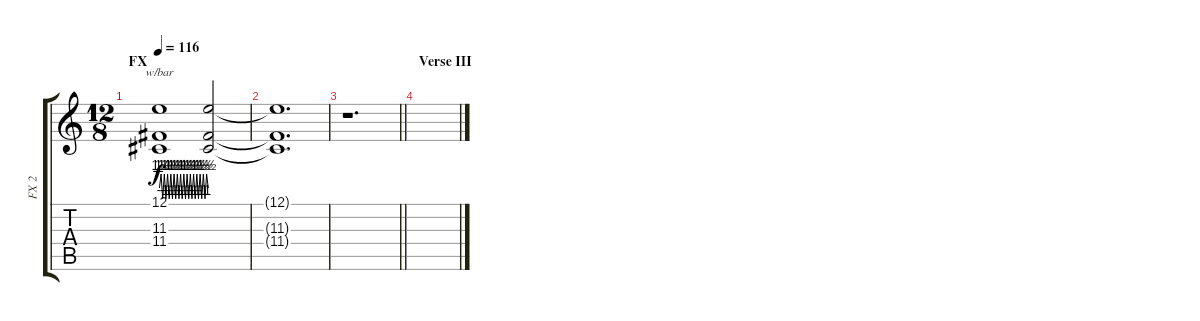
\track ("FX 2" "FX 2") {instrument lead2sawtooth}
\staff {score tabs}
\tuning (E4 B3 G3 D3 A2 E2) {hide}
\ts (12 8)
\section ("" "FX")
\tempo 116
\clef g2
\ks c
(12.1 11.3 11.4).1{tbe (custom default 0 0 2 6 4 -4 6 6 8 -4 10 6 12 -4 14 6 16 -4 18 6 20 -4 22 6 24 -4 26 6 28 -4 30 6 32 -4 34 6 36 -4 38 6 40 -4 42 6 44 -4 46 6 48 -4 50 6 52 -4 54 6 56 -4 58 6 60 0) dy f volume 5} (12.1{t} 11.3{t} 11.4{t}).2{volume 16} |
(12.1{t} 11.3{t} 11.4{t}).1{d volume 0} |
\barLineRight lightlight
r.1{d} |
\section ("" "Verse III")
